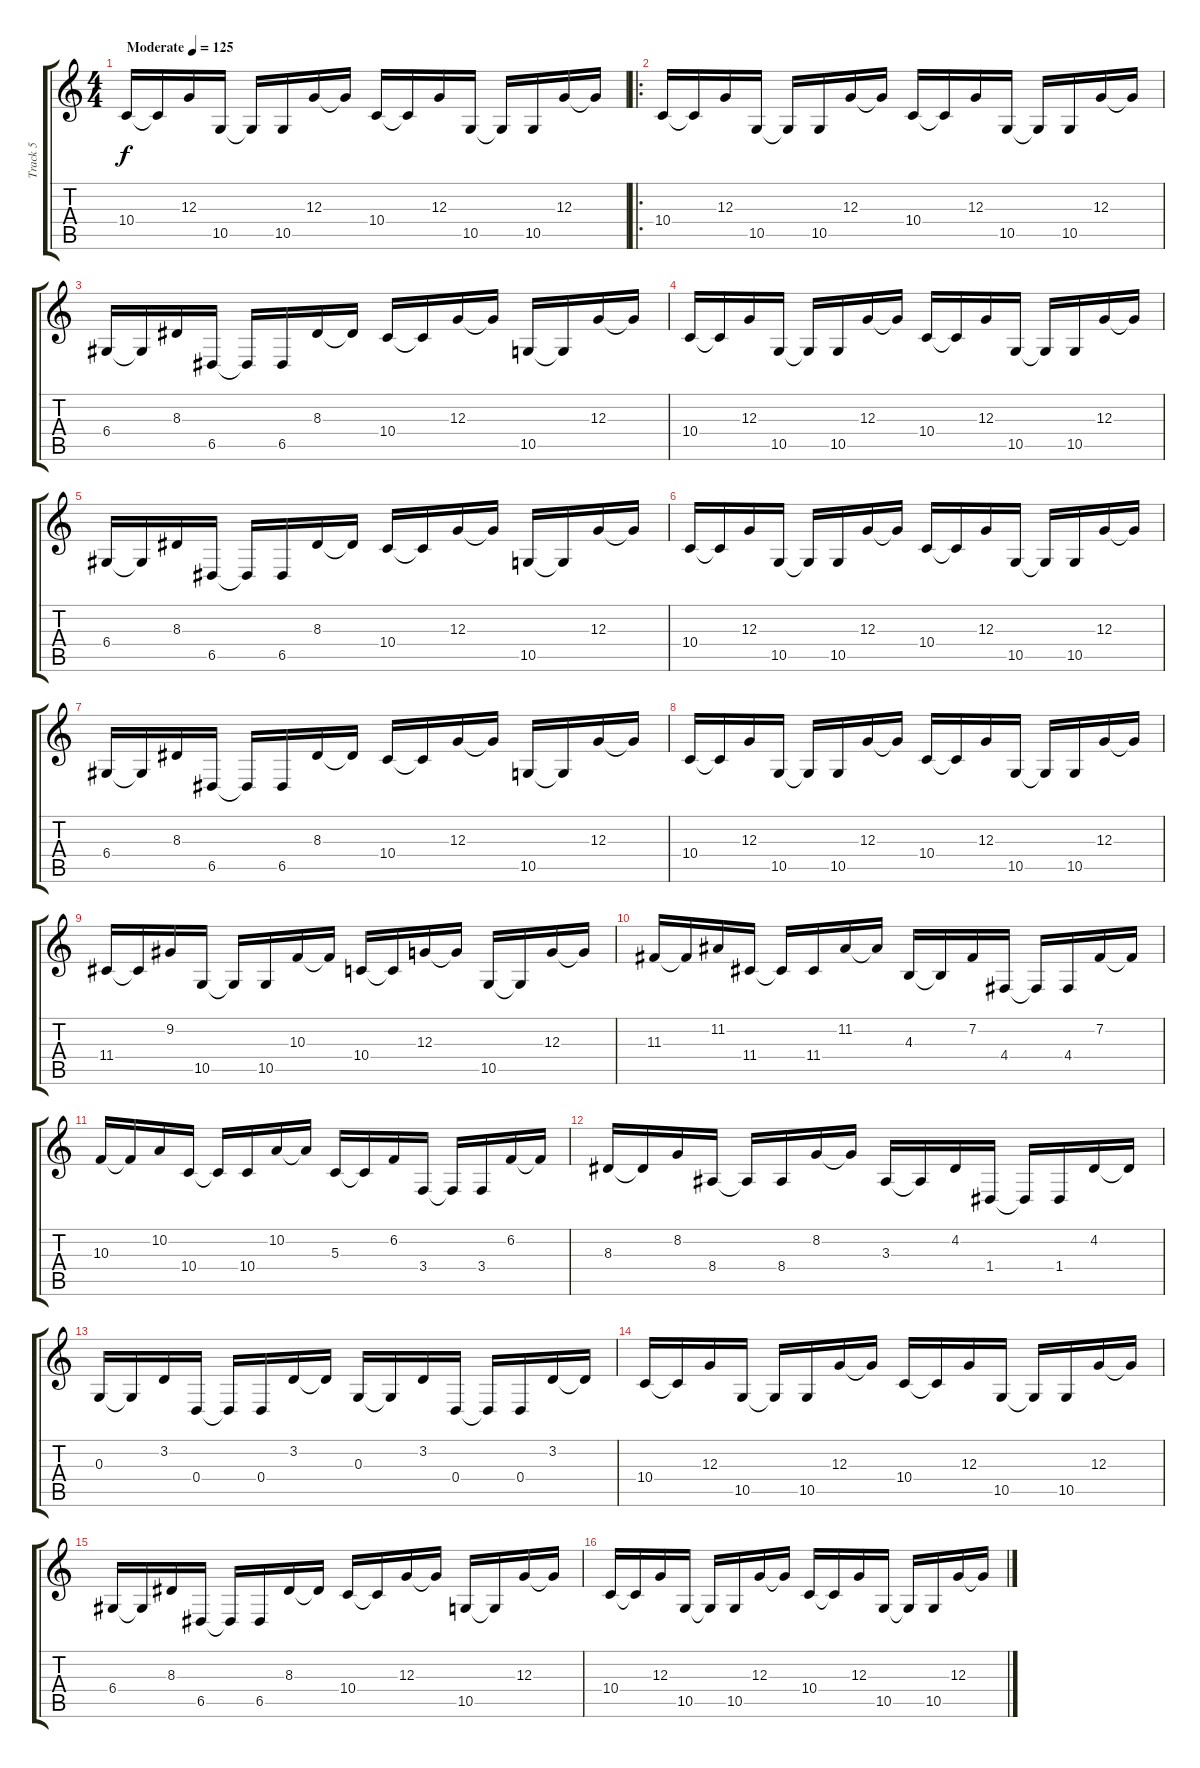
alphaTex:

\track ("Track 5" "Track 5") {instrument musicbox}
\staff {score tabs}
\tuning (E4 B3 G3 D3 A2 E2) {hide}
\ts (4 4)
\tempo (125 "Moderate")
\clef g2
\ks c
10.4.16{dy f instrument musicbox} 10.4{t}.16 12.3.16 10.5.16 10.5{t}.16 10.5.16 12.3.16 12.3{t}.16 10.4.16 10.4{t}.16 12.3.16 10.5.16 10.5{t}.16 10.5.16 12.3.16 12.3{t}.16 |
\ro
10.4.16 10.4{t}.16 12.3.16 10.5.16 10.5{t}.16 10.5.16 12.3.16 12.3{t}.16 10.4.16 10.4{t}.16 12.3.16 10.5.16 10.5{t}.16 10.5.16 12.3.16 12.3{t}.16 |
6.4.16 6.4{t}.16 8.3.16 6.5.16 6.5{t}.16 6.5.16 8.3.16 8.3{t}.16 10.4.16 10.4{t}.16 12.3.16 12.3{t}.16 10.5.16 10.5{t}.16 12.3.16 12.3{t}.16 |
10.4.16 10.4{t}.16 12.3.16 10.5.16 10.5{t}.16 10.5.16 12.3.16 12.3{t}.16 10.4.16 10.4{t}.16 12.3.16 10.5.16 10.5{t}.16 10.5.16 12.3.16 12.3{t}.16 |
6.4.16 6.4{t}.16 8.3.16 6.5.16 6.5{t}.16 6.5.16 8.3.16 8.3{t}.16 10.4.16 10.4{t}.16 12.3.16 12.3{t}.16 10.5.16 10.5{t}.16 12.3.16 12.3{t}.16 |
10.4.16 10.4{t}.16 12.3.16 10.5.16 10.5{t}.16 10.5.16 12.3.16 12.3{t}.16 10.4.16 10.4{t}.16 12.3.16 10.5.16 10.5{t}.16 10.5.16 12.3.16 12.3{t}.16 |
6.4.16 6.4{t}.16 8.3.16 6.5.16 6.5{t}.16 6.5.16 8.3.16 8.3{t}.16 10.4.16 10.4{t}.16 12.3.16 12.3{t}.16 10.5.16 10.5{t}.16 12.3.16 12.3{t}.16 |
10.4.16 10.4{t}.16 12.3.16 10.5.16 10.5{t}.16 10.5.16 12.3.16 12.3{t}.16 10.4.16 10.4{t}.16 12.3.16 10.5.16 10.5{t}.16 10.5.16 12.3.16 12.3{t}.16 |
11.4.16 11.4{t}.16 9.2.16 10.5.16 10.5{t}.16 10.5.16 10.3.16 10.3{t}.16 10.4.16 10.4{t}.16 12.3.16 12.3{t}.16 10.5.16 10.5{t}.16 12.3.16 12.3{t}.16 |
11.3.16 11.3{t}.16 11.2.16 11.4.16 11.4{t}.16 11.4.16 11.2.16 11.2{t}.16 4.3.16 4.3{t}.16 7.2.16 4.4.16 4.4{t}.16 4.4.16 7.2.16 7.2{t}.16 |
10.3.16 10.3{t}.16 10.2.16 10.4.16 10.4{t}.16 10.4.16 10.2.16 10.2{t}.16 5.3.16 5.3{t}.16 6.2.16 3.4.16 3.4{t}.16 3.4.16 6.2.16 6.2{t}.16 |
8.3.16 8.3{t}.16 8.2.16 8.4.16 8.4{t}.16 8.4.16 8.2.16 8.2{t}.16 3.3.16 3.3{t}.16 4.2.16 1.4.16 1.4{t}.16 1.4.16 4.2.16 4.2{t}.16 |
0.3.16 0.3{t}.16 3.2.16 0.4.16 0.4{t}.16 0.4.16 3.2.16 3.2{t}.16 0.3.16 0.3{t}.16 3.2.16 0.4.16 0.4{t}.16 0.4.16 3.2.16 3.2{t}.16 |
10.4.16 10.4{t}.16 12.3.16 10.5.16 10.5{t}.16 10.5.16 12.3.16 12.3{t}.16 10.4.16 10.4{t}.16 12.3.16 10.5.16 10.5{t}.16 10.5.16 12.3.16 12.3{t}.16 |
6.4.16 6.4{t}.16 8.3.16 6.5.16 6.5{t}.16 6.5.16 8.3.16 8.3{t}.16 10.4.16 10.4{t}.16 12.3.16 12.3{t}.16 10.5.16 10.5{t}.16 12.3.16 12.3{t}.16 |
10.4.16 10.4{t}.16 12.3.16 10.5.16 10.5{t}.16 10.5.16 12.3.16 12.3{t}.16 10.4.16 10.4{t}.16 12.3.16 10.5.16 10.5{t}.16 10.5.16 12.3.16 12.3{t}.16
